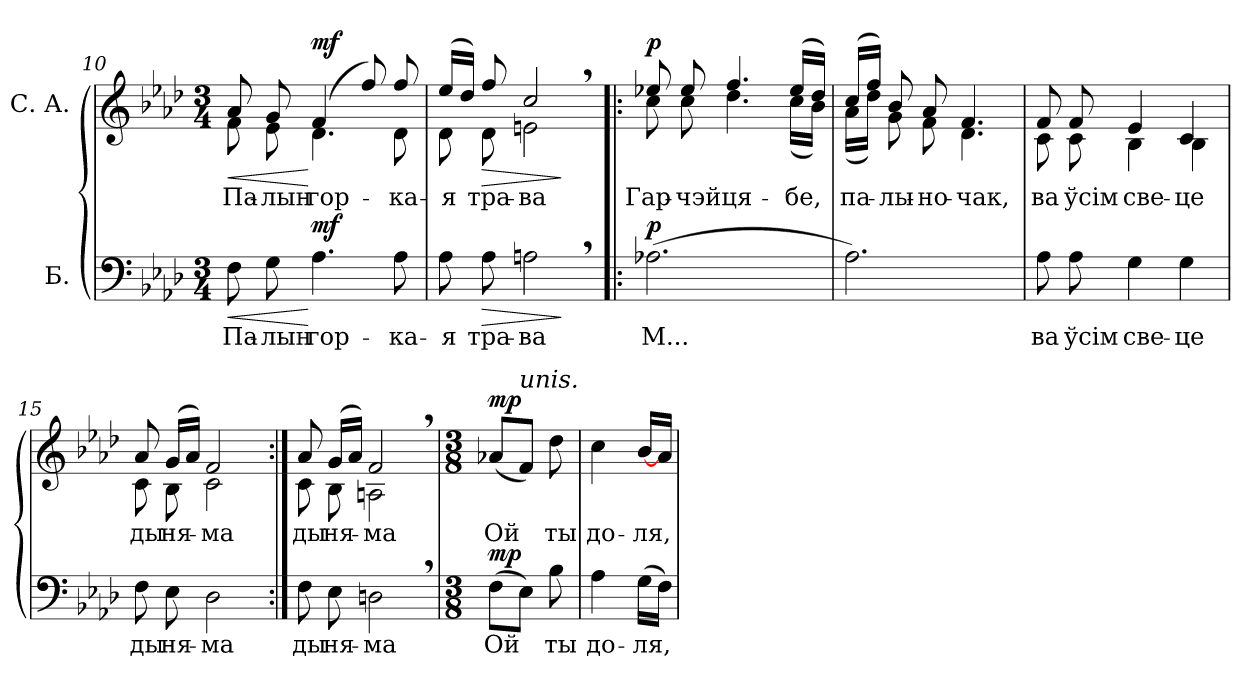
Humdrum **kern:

**kern	**text	**dynam	**kern	**text	**dynam
*part2	*part2	*part2	*part1	*part1	*part1
*staff2	*staff2	*staff2	*staff1	*staff1	*staff1
*I"Б.	*	*	*I"С. А.	*	*
!!LO:LB:g=z
*clefF4	*	*	*clefG2	*	*
*k[b-e-a-d-]	*	*	*k[b-e-a-d-]	*	*
*f:	*	*	*f:	*	*
*M3/4	*	*	*M3/4	*	*
=10	=10	=10	=10	=10	=10
!	!LO:LY:b:color=#000000	!LO:HP:b	!	!	!
!	!	!	!	!LO:LY:b:color=#000000	!LO:HP:b
*	*	*	*^	*	*
8Fi\	Па-	<	8a-i/	8fi\	Па-	<
!	!LO:LY:b:color=#000000	!	!	!	!	!
!	!	!	!	!	!LO:LY:b:color=#000000	!
8Gi\	-лын	.	8gi/	8e-i\	-лын	.
!	!LO:LY:b:color=#000000	!	!	!	!	!
!	!	!	!	!	!LO:LY:b:color=#000000	!
4.A-i\	гор-	[ mf	(4fi/	4.d-i\	гор-	[ mf
.	.	.	8ffi/)	.	.	.
!	!LO:LY:b:color=#000000	!	!	!	!	!
!	!	!	!	!	!LO:LY:b:color=#000000	!
8A-i\	-ка-	.	8ffi/	8d-i\	-ка-	.
=11	=11	=11	=11	=11	=11	=11
!	!LO:LY:b:color=#000000	!	!	!	!	!
!	!	!	!	!	!LO:LY:b:color=#000000	!
8A-i\	-я	.	(16ee-i/LL	8d-i\	-я	.
.	.	.	16dd-i/JJ)	.	.	.
!	!LO:LY:b:color=#000000	!LO:HP:b	!	!	!	!
!	!	!	!	!	!LO:LY:b:color=#000000	!LO:HP:b
8A-i\	тра-	>	8ffi/	8d-i\	тра-	>
!	!LO:LY:b:color=#000000	!	!	!	!	!
!	!	!	!	!	!LO:LY:b:color=#000000	!
2An,i\	-ва	.	2cc,i/	2eni\	-ва	.
*	*	*	*v	*v	*	*
.	.	]	.	.	]
=12!|:	=12!|:	=12!|:	=12!|:	=12!|:	=12!|:
!	!LO:LY:b:color=#000000	!	!	!	!
!	!	!	!	!LO:LY:b:color=#000000	!
*	*	*	*^	*	*
(2.A-Xi\	М...	p	8ee-Xi/	8cci\	Гар-	p
!	!	!	!	!	!LO:LY:b:color=#000000	!
.	.	.	8ee-i/	8cci\	-чэй	.
!	!	!	!	!	!LO:LY:b:color=#000000	!
.	.	.	4.ffi/	4.dd-i\	ця-	.
!	!	!	!	!	!LO:LY:b:color=#000000	!
.	.	.	(16ee-i/LL	(16cci\LL	-бе,	.
.	.	.	16dd-i/JJ)	16b-i\JJ)	.	.
=13	=13	=13	=13	=13	=13	=13
!	!	!	!	!	!LO:LY:b:color=#000000	!
2.A-i\)	.	.	(16cci/LL	(16a-i\LL	па-	.
.	.	.	16ffi/JJ)	16dd-i\JJ)	.	.
!	!	!	!	!	!LO:LY:b:color=#000000	!
.	.	.	8b-i/	8gi\	-лы-	.
!	!	!	!	!	!LO:LY:b:color=#000000	!
.	.	.	8a-i/	8fi\	-но-	.
!	!	!	!	!	!LO:LY:b:color=#000000	!
.	.	.	4.fi/	4.d-i\	-чак,	.
!!LO:LB:g=z	!!
=14	=14	=14	=14	=14	=14	=14
!	!LO:LY:b:color=#000000	!	!	!	!	!
!	!	!	!	!	!LO:LY:b:color=#000000	!
8A-i\	ва	.	8fi/	8ci\	ва	.
!	!LO:LY:b:color=#000000	!	!	!	!	!
!	!	!	!	!	!LO:LY:b:color=#000000	!
8A-i\	ўсім	.	8fi/	8ci\	ўсім	.
!	!LO:LY:b:color=#000000	!	!	!	!	!
!	!	!	!	!	!LO:LY:b:color=#000000	!
4Gi\	све-	.	4e-i/	4B-i\	све-	.
!	!LO:LY:b:color=#000000	!	!	!	!	!
!	!	!	!	!	!LO:LY:b:color=#000000	!
4Gi\	-це	.	4ci/	4B-i\	-це	.
=15	=15	=15	=15	=15	=15	=15
!	!LO:LY:b:color=#000000	!	!	!	!	!
!	!	!	!	!	!LO:LY:b:color=#000000	!
8Fi\	ды	.	8a-i/	8ci\	ды	.
!	!LO:LY:b:color=#000000	!	!	!	!	!
!	!	!	!	!	!LO:LY:b:color=#000000	!
8E-i\	ня-	.	(16gi/LL	8B-i\	ня-	.
.	.	.	16a-i/JJ)	.	.	.
!	!LO:LY:b:color=#000000	!	!	!	!	!
!	!	!	!	!	!LO:LY:b:color=#000000	!
2D-i\	-ма	.	2fi/	2ci\	-ма	.
=16:|!	=16:|!	=16:|!	=16:|!	=16:|!	=16:|!	=16:|!
!	!LO:LY:b:color=#000000	!	!	!	!	!
!	!	!	!	!	!LO:LY:b:color=#000000	!
8Fi\	ды	.	8a-i/	8ci\	ды	.
!	!LO:LY:b:color=#000000	!	!	!	!	!
!	!	!	!	!	!LO:LY:b:color=#000000	!
8E-i\	ня-	.	(16gi/LL	8B-i\	ня-	.
.	.	.	16a-i/JJ)	.	.	.
!	!LO:LY:b:color=#000000	!	!	!	!	!
!	!	!	!	!	!LO:LY:b:color=#000000	!
2Dn,i\	-ма	.	2f,i/	2Ani\	-ма	.
*	*	*	*v	*v	*	*
=17	=17	=17	=17	=17	=17
*M3/8	*	*	*M3/8	*	*
*	*	*	*^	*	*
!	!LO:LY:b:color=#000000	!	!	!	!	!
*	*	*	*v	*v	*	*
*	*	*	*^	*	*
!	!	!	!	!	!LO:LY:b:color=#000000	!
*	*	*	*v	*v	*	*
(8Fi\L	Ой	mp	(8a-Xi/L	Ой	mp
!	!	!	!LO:TX:a:i:t=unis.	!	!
8E-i\J)	.	.	8fi/J)	.	.
!	!LO:LY:b:color=#000000	!	!	!	!
!	!	!	!	!LO:LY:b:color=#000000	!
8B-i\	ты	.	8dd-i\	ты	.
=18	=18	=18	=18	=18	=18
!	!LO:LY:b:color=#000000	!	!	!	!
!	!	!	!	!LO:LY:b:color=#000000	!
4A-i\	до-	.	4cci\	до-	.
!	!LO:LY:b:color=#000000	!	!	!	!
!	!	!	!	!LO:LY:b:color=#000000	!
(16Gi\LL	-ля,	.	[<16b-i/LL	-ля,	.
16Fi\JJ)	.	.	16a-i/JJ	.	.
=	=	=	=	=	=
*-	*-	*-	*-	*-	*-
